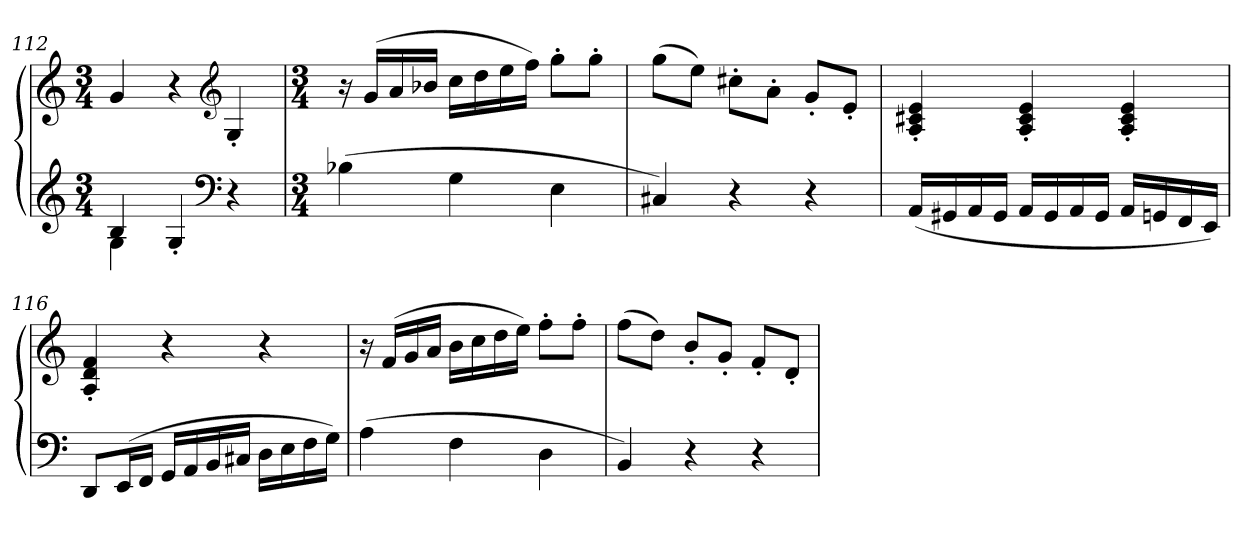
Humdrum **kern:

**kern	**kern
*part1	*part1
*staff2	*staff1
*clefG2	*clefG2
*k[]	*k[]
*C:	*C:
*M3/4	*M3/4
=112	=112
*^	*
4B	4G	4g
4G'	2ryy	4r
*clefF4	*	*clefG2
*k[]	*	*k[]
*C:	*	*C:
4r	.	4G'
*v	*v	*
=113	=113
*M3/4	*M3/4
(4B-X	16r
.	(16gLL
.	16a
.	16b-XJJ
4G	16ccLL
.	16dd
.	16ee
.	16ffJJ)
4E	8gg'L
.	8gg'J
=114	=114
4C#X)	(8ggL
.	8eeJ)
4r	8cc#X'L
.	8a'J
4r	8g'L
.	8e'J
=115	=115
(16AALL	4A' 4c#X' 4e'
16GG#X	.
16AA	.
16GG#JJ	.
16AALL	4A' 4c#' 4e'
16GG#	.
16AA	.
16GG#JJ	.
16AALL	4A' 4c#' 4e'
16GGn	.
16FF	.
16EEJJ)	.
=116	=116
8DDL	4A' 4d' 4f'
(16EEL	.
16FFJJ	.
16GGLL	4r
16AA	.
16BB	.
16C#XJJ	.
16DLL	4r
16E	.
16F	.
16GJJ)	.
=117	=117
(4A	16r
.	(16fLL
.	16g
.	16aJJ
4F	16bLL
.	16cc
.	16dd
.	16eeJJ)
4D	8ff'L
.	8ff'J
=118	=118
4BB)	(8ffL
.	8ddJ)
4r	8b'L
.	8g'J
4r	8f'L
.	8d'J
=	=
*-	*-
